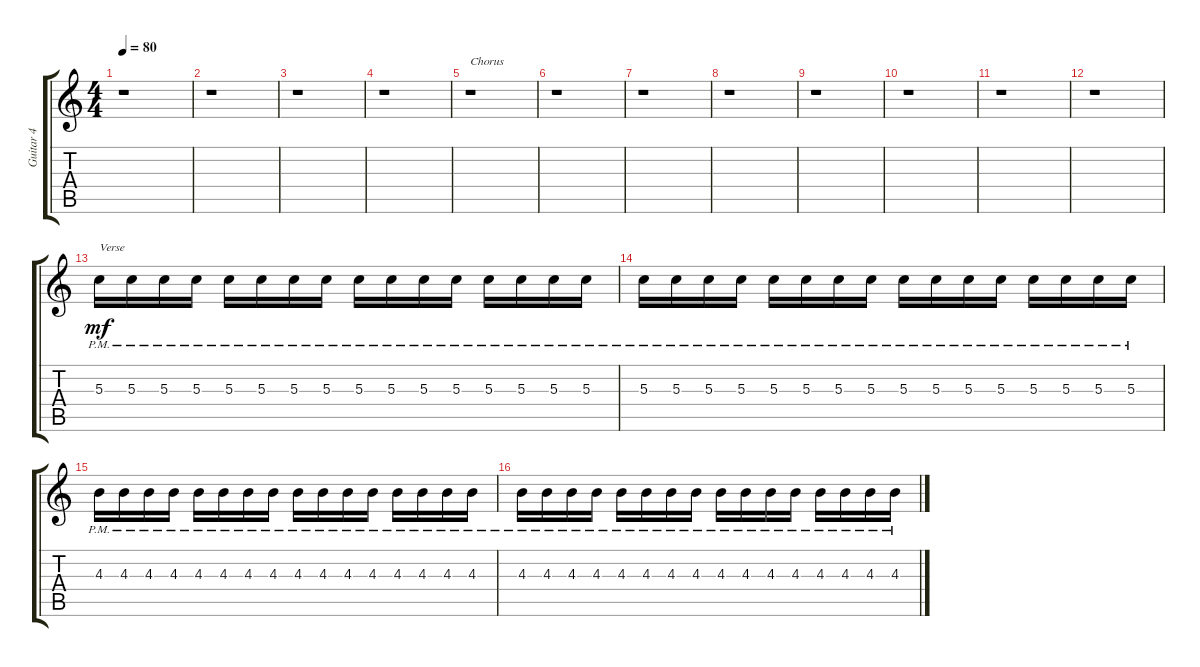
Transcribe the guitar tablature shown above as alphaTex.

\track ("Guitar 4" "Guitar 4") {instrument distortionguitar}
\staff {score tabs}
\tuning (E4 B3 G3 D3 A2 E2) {hide}
\ts (4 4)
\tempo 80
\clef g2
\ks c
r.1{dy mf} |
r.1 |
r.1 |
r.1 |
r.1{txt "Chorus"} |
r.1 |
r.1 |
r.1 |
r.1 |
r.1 |
r.1 |
r.1 |
5.3{pm}.16{txt "Verse"} 5.3{pm}.16 5.3{pm}.16 5.3{pm}.16 5.3{pm}.16 5.3{pm}.16 5.3{pm}.16 5.3{pm}.16 5.3{pm}.16 5.3{pm}.16 5.3{pm}.16 5.3{pm}.16 5.3{pm}.16 5.3{pm}.16 5.3{pm}.16 5.3{pm}.16 |
5.3{pm}.16 5.3{pm}.16 5.3{pm}.16 5.3{pm}.16 5.3{pm}.16 5.3{pm}.16 5.3{pm}.16 5.3{pm}.16 5.3{pm}.16 5.3{pm}.16 5.3{pm}.16 5.3{pm}.16 5.3{pm}.16 5.3{pm}.16 5.3{pm}.16 5.3{pm}.16 |
4.3{pm}.16 4.3{pm}.16 4.3{pm}.16 4.3{pm}.16 4.3{pm}.16 4.3{pm}.16 4.3{pm}.16 4.3{pm}.16 4.3{pm}.16 4.3{pm}.16 4.3{pm}.16 4.3{pm}.16 4.3{pm}.16 4.3{pm}.16 4.3{pm}.16 4.3{pm}.16 |
4.3{pm}.16 4.3{pm}.16 4.3{pm}.16 4.3{pm}.16 4.3{pm}.16 4.3{pm}.16 4.3{pm}.16 4.3{pm}.16 4.3{pm}.16 4.3{pm}.16 4.3{pm}.16 4.3{pm}.16 4.3{pm}.16 4.3{pm}.16 4.3{pm}.16 4.3{pm}.16
